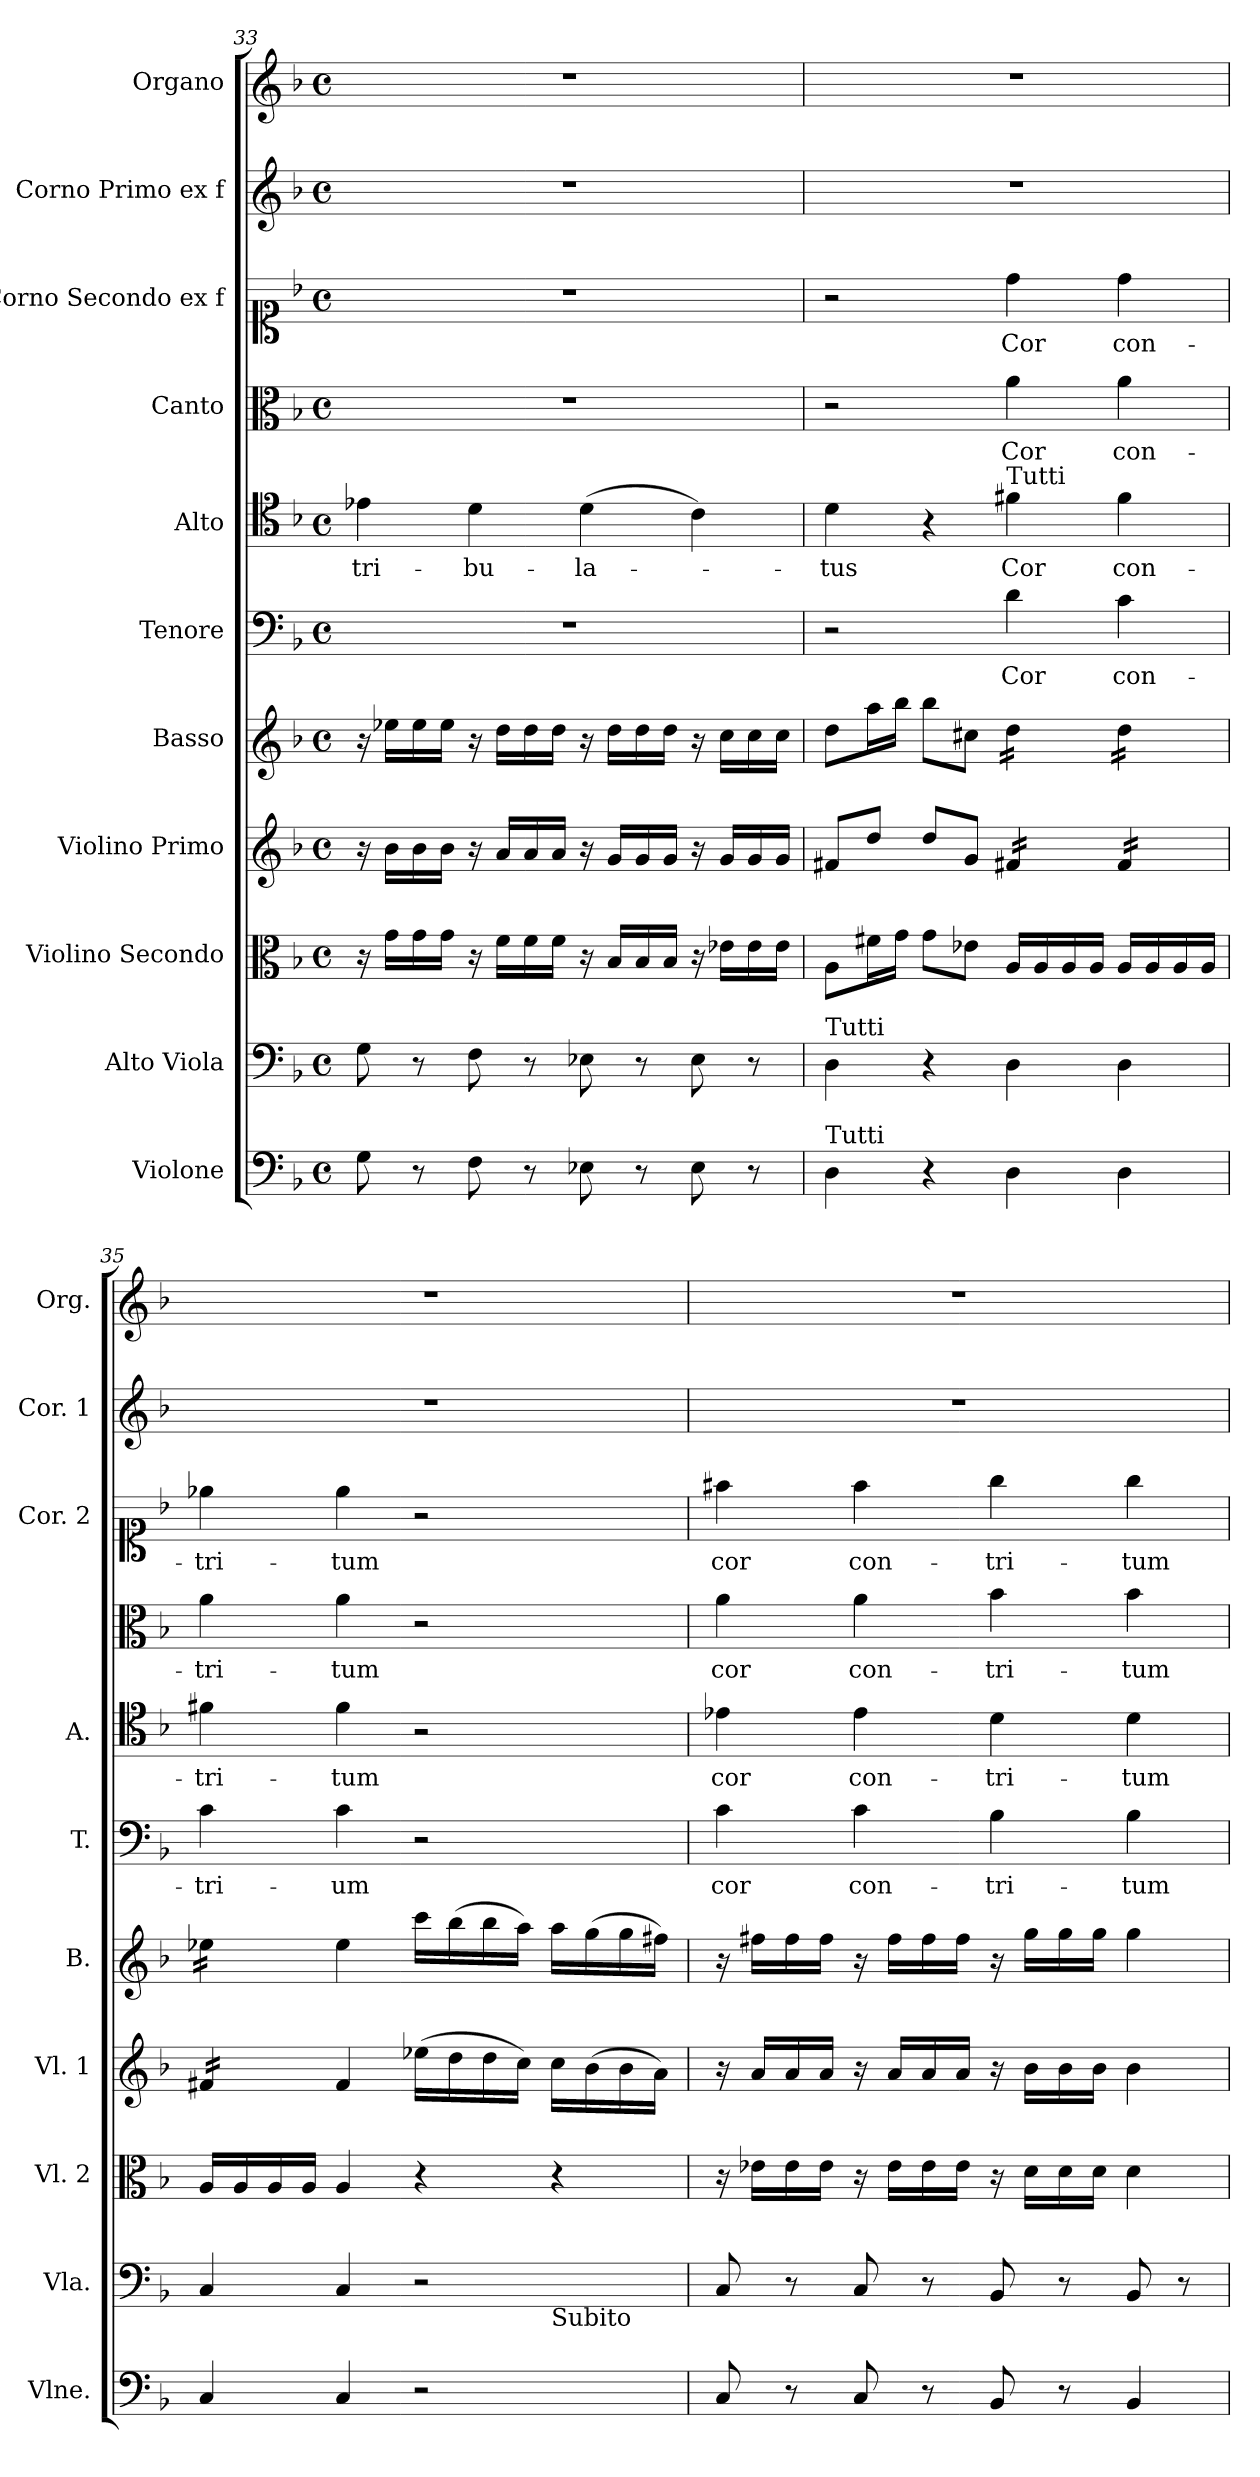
**kern	**kern	**kern	**kern	**kern	**kern	**text	**kern	**text	**kern	**text	**kern	**text	**kern	**kern
*part11	*part10	*part9	*part8	*part7	*part6	*part6	*part5	*part5	*part4	*part4	*part3	*part3	*part2	*part1
*staff11	*staff10	*staff9	*staff8	*staff7	*staff6	*staff6	*staff5	*staff5	*staff4	*staff4	*staff3	*staff3	*staff2	*staff1
*I"Violone	*I"Alto Viola	*I"Violino Secondo	*I"Violino Primo	*I"Basso	*I"Tenore	*	*I"Alto	*	*I"Canto	*	*I"Corno Secondo ex f	*	*I"Corno Primo ex f	*I"Organo
*I'Vlne.	*I'Vla.	*I'Vl. 2	*I'Vl. 1	*I'B.	*I'T.	*	*I'A.	*	*	*	*I'Cor. 2	*	*I'Cor. 1	*I'Org.
!!LO:PB:g=z
*clefF4	*clefF4	*clefC3	*clefG2	*clefG2	*clefF4	*	*clefC4	*	*clefC3	*	*clefC1	*	*clefG2	*clefG2
*	*ITrd7c12	*	*	*	*	*	*	*	*	*	*	*	*ITrd0c7	*ITrd0c7
*k[b-]	*k[b-]	*k[b-]	*k[b-]	*k[b-]	*k[b-]	*	*k[b-]	*	*k[b-]	*	*k[b-]	*	*k[b-]	*k[b-]
*M4/4	*M4/4	*M4/4	*M4/4	*M4/4	*M4/4	*	*M4/4	*	*M4/4	*	*M4/4	*	*M4/4	*M4/4
*met(c)	*met(c)	*met(c)	*met(c)	*met(c)	*met(c)	*	*met(c)	*	*met(c)	*	*met(c)	*	*met(c)	*met(c)
=33	=33	=33	=33	=33	=33	=33	=33	=33	=33	=33	=33	=33	=33	=33
8G\	8GG\	16r	16r	16r	1r	.	4e-X\	-tri-	1r	.	1r	.	1r	1r
.	.	16g\LL	16b-\LL	16ee-X\LL	.	.	.	.	.	.	.	.	.	.
8r	8r	16g\	16b-\	16ee-\	.	.	.	.	.	.	.	.	.	.
.	.	16g\JJ	16b-\JJ	16ee-\JJ	.	.	.	.	.	.	.	.	.	.
8F\	8FF\	16r	16r	16r	.	.	4d\	-bu-	.	.	.	.	.	.
.	.	16f\LL	16a/LL	16dd\LL	.	.	.	.	.	.	.	.	.	.
8r	8r	16f\	16a/	16dd\	.	.	.	.	.	.	.	.	.	.
.	.	16f\JJ	16a/JJ	16dd\JJ	.	.	.	.	.	.	.	.	.	.
8E-X\	8EE-X\	16r	16r	16r	.	.	(>4d\	-la-	.	.	.	.	.	.
.	.	16B-/LL	16g/LL	16dd\LL	.	.	.	.	.	.	.	.	.	.
8r	8r	16B-/	16g/	16dd\	.	.	.	.	.	.	.	.	.	.
.	.	16B-/JJ	16g/JJ	16dd\JJ	.	.	.	.	.	.	.	.	.	.
8E-\	8EE-\	16r	16r	16r	.	.	4c\)	.	.	.	.	.	.	.
.	.	16e-X\LL	16g/LL	16cc\LL	.	.	.	.	.	.	.	.	.	.
8r	8r	16e-\	16g/	16cc\	.	.	.	.	.	.	.	.	.	.
.	.	16e-\JJ	16g/JJ	16cc\JJ	.	.	.	.	.	.	.	.	.	.
=34	=34	=34	=34	=34	=34	=34	=34	=34	=34	=34	=34	=34	=34	=34
!	!LO:TX:a:t=Tutti	!	!	!	!	!	!	!	!	!	!	!	!	!
!LO:TX:a:t=Tutti	!	!	!	!	!	!	!	!	!	!	!	!	!	!
4D\	4DD\	8A\L	8f#X/L	8dd\L	2r	.	4d\	-tus	2r	.	2r	.	1r	1r
.	.	16f#X\L	8dd/J	16aa\L	.	.	.	.	.	.	.	.	.	.
.	.	16g\JJ	.	16bb-\JJ	.	.	.	.	.	.	.	.	.	.
4r	4r	8g\L	8dd/L	8bb-\L	.	.	4r	.	.	.	.	.	.	.
.	.	8e-X\J	8g/J	8cc#X\J	.	.	.	.	.	.	.	.	.	.
!	!	!	!	!	!	!	!LO:TX:a:t=Tutti	!	!	!	!	!	!	!
*	*	*	*tremolo	*	*	*	*	*	*	*	*	*	*	*
*	*	*	*	*tremolo	*	*	*	*	*	*	*	*	*	*
4D\	4DD\	16A/LL	16f#X/LL	16dd\LL	4d\	Cor	4f#X\	Cor	4a\	Cor	4dd\	Cor	.	.
.	.	16A/	16f#X/	16dd\	.	.	.	.	.	.	.	.	.	.
.	.	16A/	16f#X/	16dd\	.	.	.	.	.	.	.	.	.	.
.	.	16A/JJ	16f#X/JJ	16dd\JJ	.	.	.	.	.	.	.	.	.	.
4D\	4DD\	16A/LL	16f#/LL	16dd\LL	4c\	con-	4f#\	con-	4a\	con-	4dd\	con-	.	.
.	.	16A/	16f#/	16dd\	.	.	.	.	.	.	.	.	.	.
.	.	16A/	16f#/	16dd\	.	.	.	.	.	.	.	.	.	.
.	.	16A/JJ	16f#/JJ	16dd\JJ	.	.	.	.	.	.	.	.	.	.
!!LO:PB:g=z
=35	=35	=35	=35	=35	=35	=35	=35	=35	=35	=35	=35	=35	=35	=35
*	*^	*	*	*	*	*	*	*	*	*	*	*	*	*
4C/	4CC/	2.ryy	16A/LL	16f#X/LL	16ee-X\LL	4c\	-tri-	4f#X\	-tri-	4a\	-tri-	4ee-X\	-tri-	1r	1r
.	.	.	16A/	16f#X/	16ee-X\	.	.	.	.	.	.	.	.	.	.
.	.	.	16A/	16f#X/	16ee-X\	.	.	.	.	.	.	.	.	.	.
.	.	.	16A/JJ	16f#X/JJ	16ee-X\JJ	.	.	.	.	.	.	.	.	.	.
*	*	*	*	*	*Xtremolo	*	*	*	*	*	*	*	*	*	*
*	*	*	*	*Xtremolo	*	*	*	*	*	*	*	*	*	*	*
4C/	4CC/	.	4A/	4f#/	4ee-\	4c\	-um	4f#\	-tum	4a\	-tum	4ee-\	-tum	.	.
2r	2r	.	4r	(>16ee-X\LL	16ccc\LL	2r	.	2r	.	2r	.	2r	.	.	.
.	.	.	.	16dd\	(>16bb-\	.	.	.	.	.	.	.	.	.	.
.	.	.	.	16dd\	16bb-\	.	.	.	.	.	.	.	.	.	.
.	.	.	.	16cc\JJ)	16aa\JJ)	.	.	.	.	.	.	.	.	.	.
!	!	!LO:TX:b:t=Subito	!	!	!	!	!	!	!	!	!	!	!	!	!
.	.	4ryy	4r	16cc\LL	16aa\LL	.	.	.	.	.	.	.	.	.	.
.	.	.	.	(>16b-\	(>16gg\	.	.	.	.	.	.	.	.	.	.
.	.	.	.	16b-\	16gg\	.	.	.	.	.	.	.	.	.	.
.	.	.	.	16a\JJ)	16ff#X\JJ)	.	.	.	.	.	.	.	.	.	.
*	*v	*v	*	*	*	*	*	*	*	*	*	*	*	*	*
=36	=36	=36	=36	=36	=36	=36	=36	=36	=36	=36	=36	=36	=36	=36
8C/	8CC/	16r	16r	16r	4c\	cor	4e-X\	cor	4a\	cor	4ff#X\	cor	1r	1r
.	.	16e-X\LL	16a/LL	16ff#X\LL	.	.	.	.	.	.	.	.	.	.
8r	8r	16e-\	16a/	16ff#\	.	.	.	.	.	.	.	.	.	.
.	.	16e-\JJ	16a/JJ	16ff#\JJ	.	.	.	.	.	.	.	.	.	.
8C/	8CC/	16r	16r	16r	4c\	con-	4e-\	con-	4a\	con-	4ff#\	con-	.	.
.	.	16e-\LL	16a/LL	16ff#\LL	.	.	.	.	.	.	.	.	.	.
8r	8r	16e-\	16a/	16ff#\	.	.	.	.	.	.	.	.	.	.
.	.	16e-\JJ	16a/JJ	16ff#\JJ	.	.	.	.	.	.	.	.	.	.
8BB-/	8BBB-/	16r	16r	16r	4B-\	-tri-	4d\	-tri-	4b-\	-tri-	4gg\	-tri-	.	.
.	.	16d\LL	16b-\LL	16gg\LL	.	.	.	.	.	.	.	.	.	.
8r	8r	16d\	16b-\	16gg\	.	.	.	.	.	.	.	.	.	.
.	.	16d\JJ	16b-\JJ	16gg\JJ	.	.	.	.	.	.	.	.	.	.
4BB-/	8BBB-/	4d\	4b-\	4gg\	4B-\	-tum	4d\	-tum	4b-\	-tum	4gg\	-tum	.	.
.	8r	.	.	.	.	.	.	.	.	.	.	.	.	.
=	=	=	=	=	=	=	=	=	=	=	=	=	=	=
*-	*-	*-	*-	*-	*-	*-	*-	*-	*-	*-	*-	*-	*-	*-
